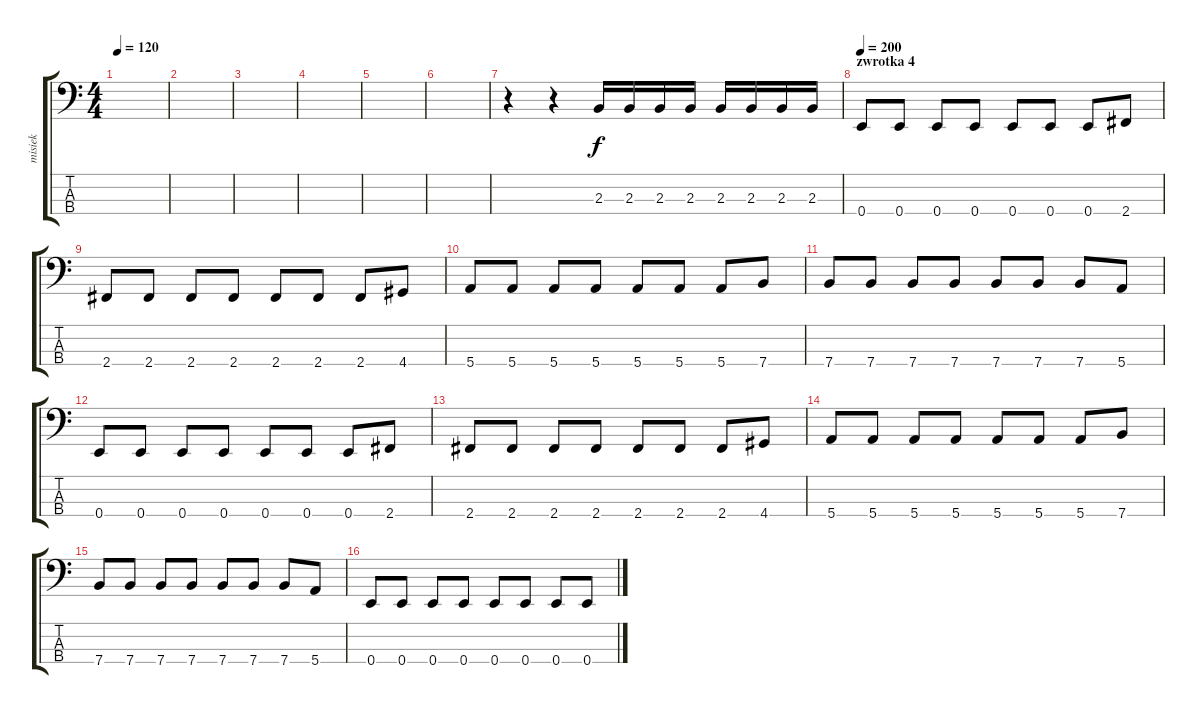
\track ("misiek" "misiek") {instrument electricbasspick}
\staff {score tabs}
\tuning (G2 D2 A1 E1) {hide}
\ts (4 4)
\tempo 120
\clef f4
\ks c
|
|
|
|
|
|
r.4 r.4 2.3.16 2.3.16 2.3.16 2.3.16 2.3.16 2.3.16 2.3.16 2.3.16 |
\section ("" "zwrotka 4")
\tempo 200
0.4.8 0.4.8 0.4.8 0.4.8 0.4.8 0.4.8 0.4.8 2.4.8 |
2.4.8 2.4.8 2.4.8 2.4.8 2.4.8 2.4.8 2.4.8 4.4.8 |
5.4.8 5.4.8 5.4.8 5.4.8 5.4.8 5.4.8 5.4.8 7.4.8 |
7.4.8 7.4.8 7.4.8 7.4.8 7.4.8 7.4.8 7.4.8 5.4.8 |
0.4.8 0.4.8 0.4.8 0.4.8 0.4.8 0.4.8 0.4.8 2.4.8 |
2.4.8 2.4.8 2.4.8 2.4.8 2.4.8 2.4.8 2.4.8 4.4.8 |
5.4.8 5.4.8 5.4.8 5.4.8 5.4.8 5.4.8 5.4.8 7.4.8 |
7.4.8 7.4.8 7.4.8 7.4.8 7.4.8 7.4.8 7.4.8 5.4.8 |
0.4.8 0.4.8 0.4.8 0.4.8 0.4.8 0.4.8 0.4.8 0.4.8
